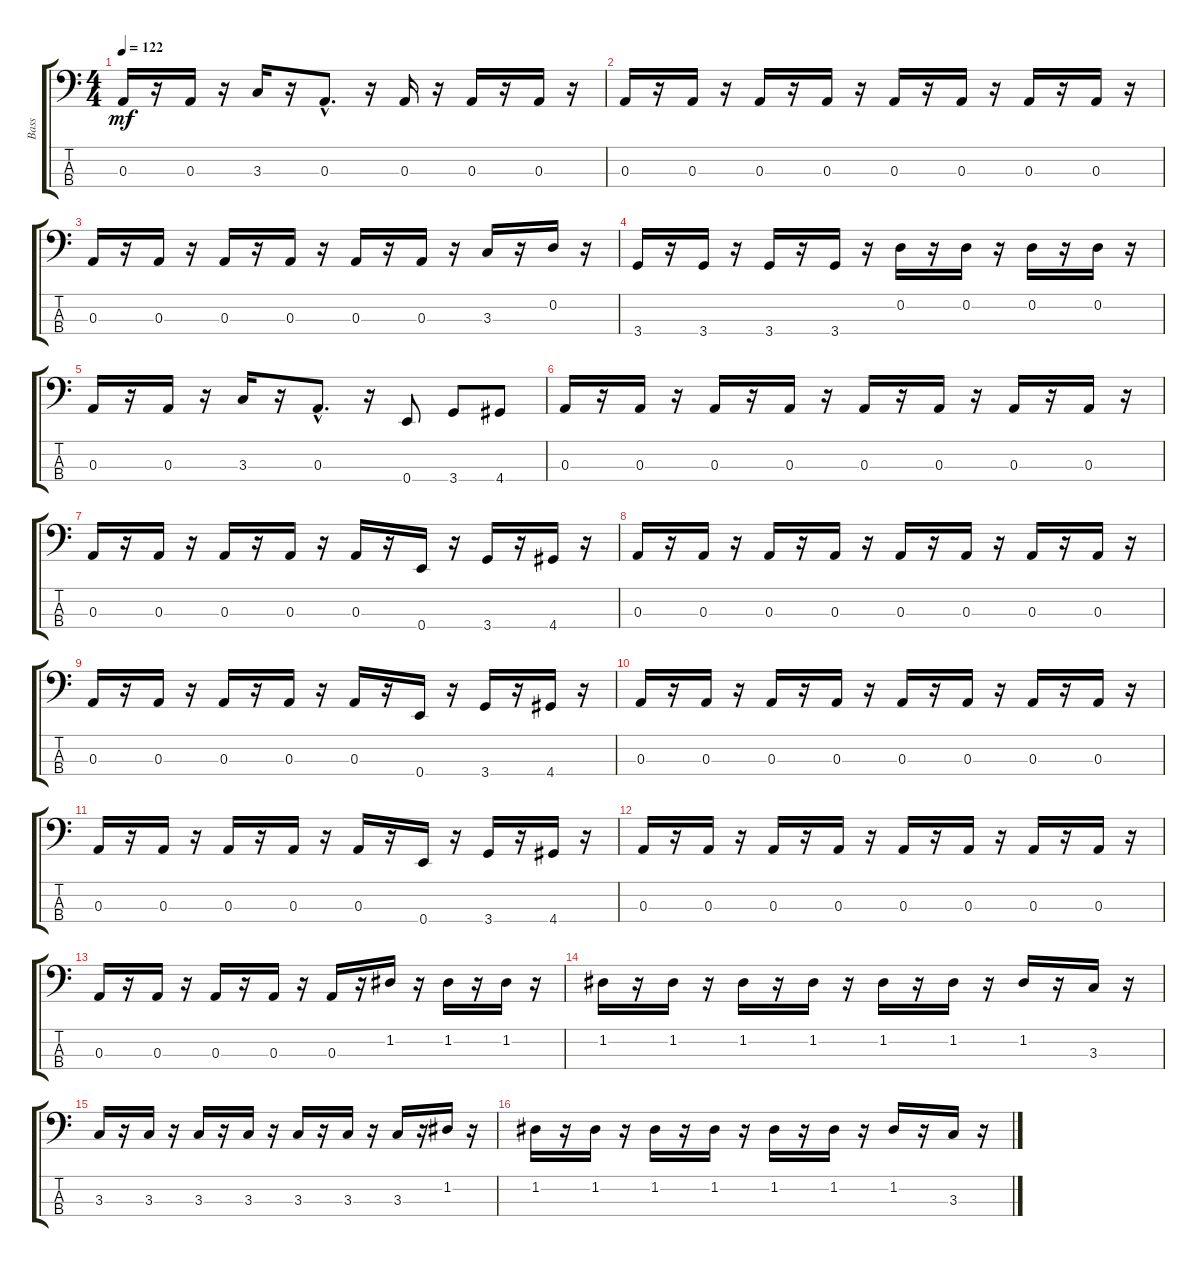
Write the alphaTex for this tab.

\track ("Bass" "Bass") {instrument acousticbass}
\staff {score tabs}
\tuning (G2 D2 A1 E1) {hide}
\ts (4 4)
\tempo 122
\clef f4
\ks c
0.3.16{dy mf} r.16 0.3.16 r.16 3.3.16 r.16 0.3{hac}.8{d} r.16 0.3.16 r.16 0.3.16 r.16 0.3.16 r.16 |
0.3.16 r.16 0.3.16 r.16 0.3.16 r.16 0.3.16 r.16 0.3.16 r.16 0.3.16 r.16 0.3.16 r.16 0.3.16 r.16 |
0.3.16 r.16 0.3.16 r.16 0.3.16 r.16 0.3.16 r.16 0.3.16 r.16 0.3.16 r.16 3.3.16 r.16 0.2.16 r.16 |
3.4.16 r.16 3.4.16 r.16 3.4.16 r.16 3.4.16 r.16 0.2.16 r.16 0.2.16 r.16 0.2.16 r.16 0.2.16 r.16 |
0.3.16 r.16 0.3.16 r.16 3.3.16 r.16 0.3{hac}.8{d} r.16 0.4.8 3.4.8 4.4.8 |
0.3.16 r.16 0.3.16 r.16 0.3.16 r.16 0.3.16 r.16 0.3.16 r.16 0.3.16 r.16 0.3.16 r.16 0.3.16 r.16 |
0.3.16 r.16 0.3.16 r.16 0.3.16 r.16 0.3.16 r.16 0.3.16 r.16 0.4.16 r.16 3.4.16 r.16 4.4.16 r.16 |
0.3.16 r.16 0.3.16 r.16 0.3.16 r.16 0.3.16 r.16 0.3.16 r.16 0.3.16 r.16 0.3.16 r.16 0.3.16 r.16 |
0.3.16 r.16 0.3.16 r.16 0.3.16 r.16 0.3.16 r.16 0.3.16 r.16 0.4.16 r.16 3.4.16 r.16 4.4.16 r.16 |
0.3.16 r.16 0.3.16 r.16 0.3.16 r.16 0.3.16 r.16 0.3.16 r.16 0.3.16 r.16 0.3.16 r.16 0.3.16 r.16 |
0.3.16 r.16 0.3.16 r.16 0.3.16 r.16 0.3.16 r.16 0.3.16 r.16 0.4.16 r.16 3.4.16 r.16 4.4.16 r.16 |
0.3.16 r.16 0.3.16 r.16 0.3.16 r.16 0.3.16 r.16 0.3.16 r.16 0.3.16 r.16 0.3.16 r.16 0.3.16 r.16 |
0.3.16 r.16 0.3.16 r.16 0.3.16 r.16 0.3.16 r.16 0.3.16 r.16 1.2.16 r.16 1.2.16 r.16 1.2.16 r.16 |
1.2.16 r.16 1.2.16 r.16 1.2.16 r.16 1.2.16 r.16 1.2.16 r.16 1.2.16 r.16 1.2.16 r.16 3.3.16 r.16 |
3.3.16 r.16 3.3.16 r.16 3.3.16 r.16 3.3.16 r.16 3.3.16 r.16 3.3.16 r.16 3.3.16 r.16 1.2.16 r.16 |
1.2.16 r.16 1.2.16 r.16 1.2.16 r.16 1.2.16 r.16 1.2.16 r.16 1.2.16 r.16 1.2.16 r.16 3.3.16 r.16
